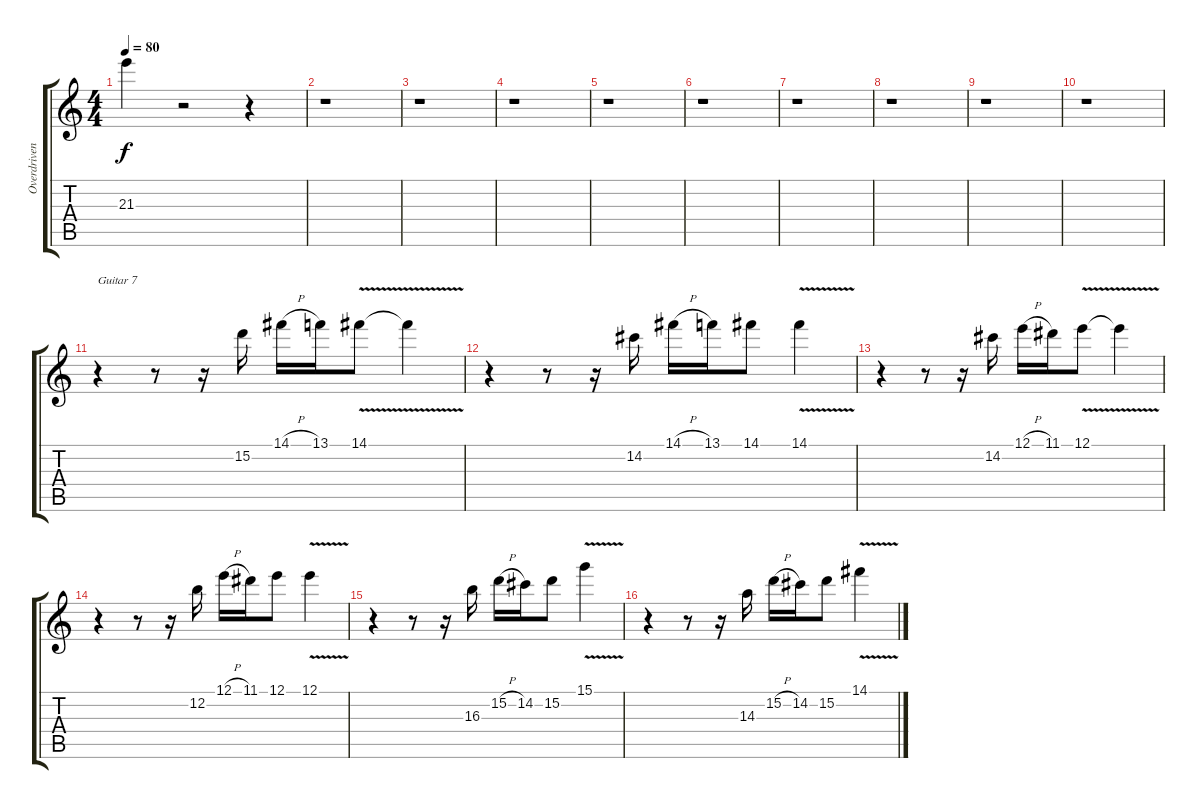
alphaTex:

\track ("Overdriven Guitar" "Overdriven") {instrument overdrivenguitar}
\staff {score tabs}
\tuning (E4 B3 G3 D3 A2 E2) {hide}
\ts (4 4)
\tempo 80
\clef g2
\ks c
21.3{t}.4{dy f} r.2 r.4 |
r.1 |
r.1 |
r.1 |
r.1 |
r.1 |
r.1 |
r.1 |
r.1 |
r.1 |
r.4{txt "Guitar 7"} r.8 r.16 15.2.16 14.1{h}.16 13.1.16 14.1{v}.8 14.1{t}.4 |
r.4 r.8 r.16 14.2.16 14.1{h}.16 13.1.16 14.1.8 14.1{v}.4 |
r.4 r.8 r.16 14.2.16 12.1{h}.16 11.1.16 12.1{v}.8 12.1{t}.4 |
r.4 r.8 r.16 12.2.16 12.1{h}.16 11.1.16 12.1.8 12.1{v}.4 |
r.4 r.8 r.16 16.3.16 15.2{h}.16 14.2.16 15.2.8 15.1{v}.4 |
r.4 r.8 r.16 14.3.16 15.2{h}.16 14.2.16 15.2.8 14.1{v}.4
